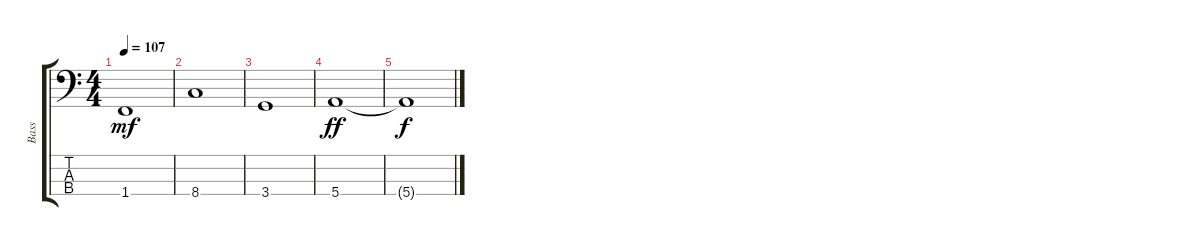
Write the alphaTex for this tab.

\track ("Bass" "Bass") {instrument electricbassfinger}
\staff {score tabs}
\tuning (G2 D2 A1 E1) {hide}
\ts (4 4)
\tempo 107
\clef f4
\ks c
1.4.1{dy mf} |
8.4.1 |
3.4.1 |
5.4.1{dy ff} |
5.4{t}.1{dy f}
